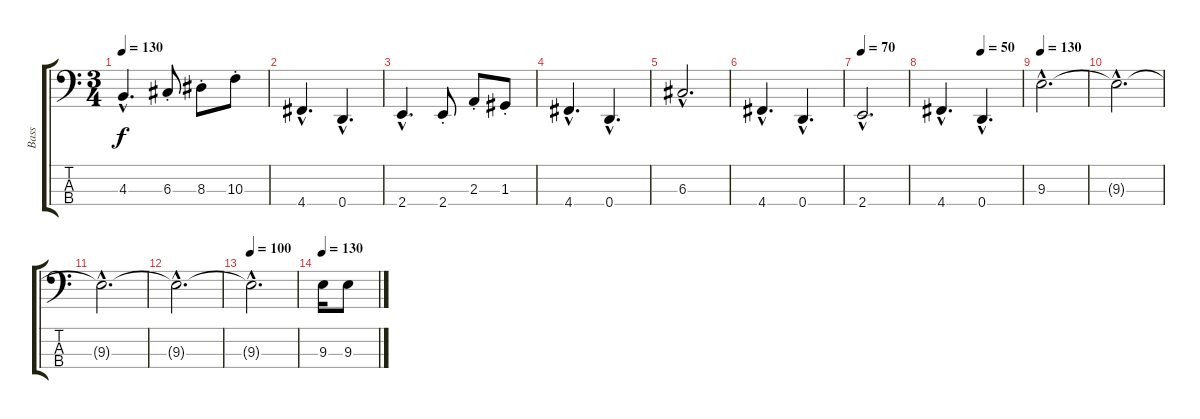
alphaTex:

\track ("Bass" "Bass") {instrument electricbassfinger}
\staff {score tabs}
\tuning (F2 C2 G1 D1) {hide}
\ts (3 4)
\tempo 130
\clef f4
\ks c
4.3{hac}.4{d dy f} 6.3{st}.8 8.3{st}.8 10.3{st}.8 |
4.4{hac}.4{d} 0.4{hac}.4{d} |
2.4{hac}.4{d} 2.4{st}.8 2.3{st}.8 1.3{st}.8 |
4.4{hac}.4{d} 0.4{hac}.4{d} |
6.3{hac}.2{d} |
4.4{hac}.4{d} 0.4{hac}.4{d} |
\tempo 70
2.4{hac}.2{d} |
\tempo (50 0.5)
4.4{hac}.4{d} 0.4{hac}.4{d} |
\tempo 130
9.3{hac}.2{d} |
9.3{hac t}.2{d} |
9.3{hac t}.2{d} |
9.3{hac t}.2{d} |
\tempo 100
9.3{hac t}.2{d} |
\tempo 130
9.3.16 9.3.8
